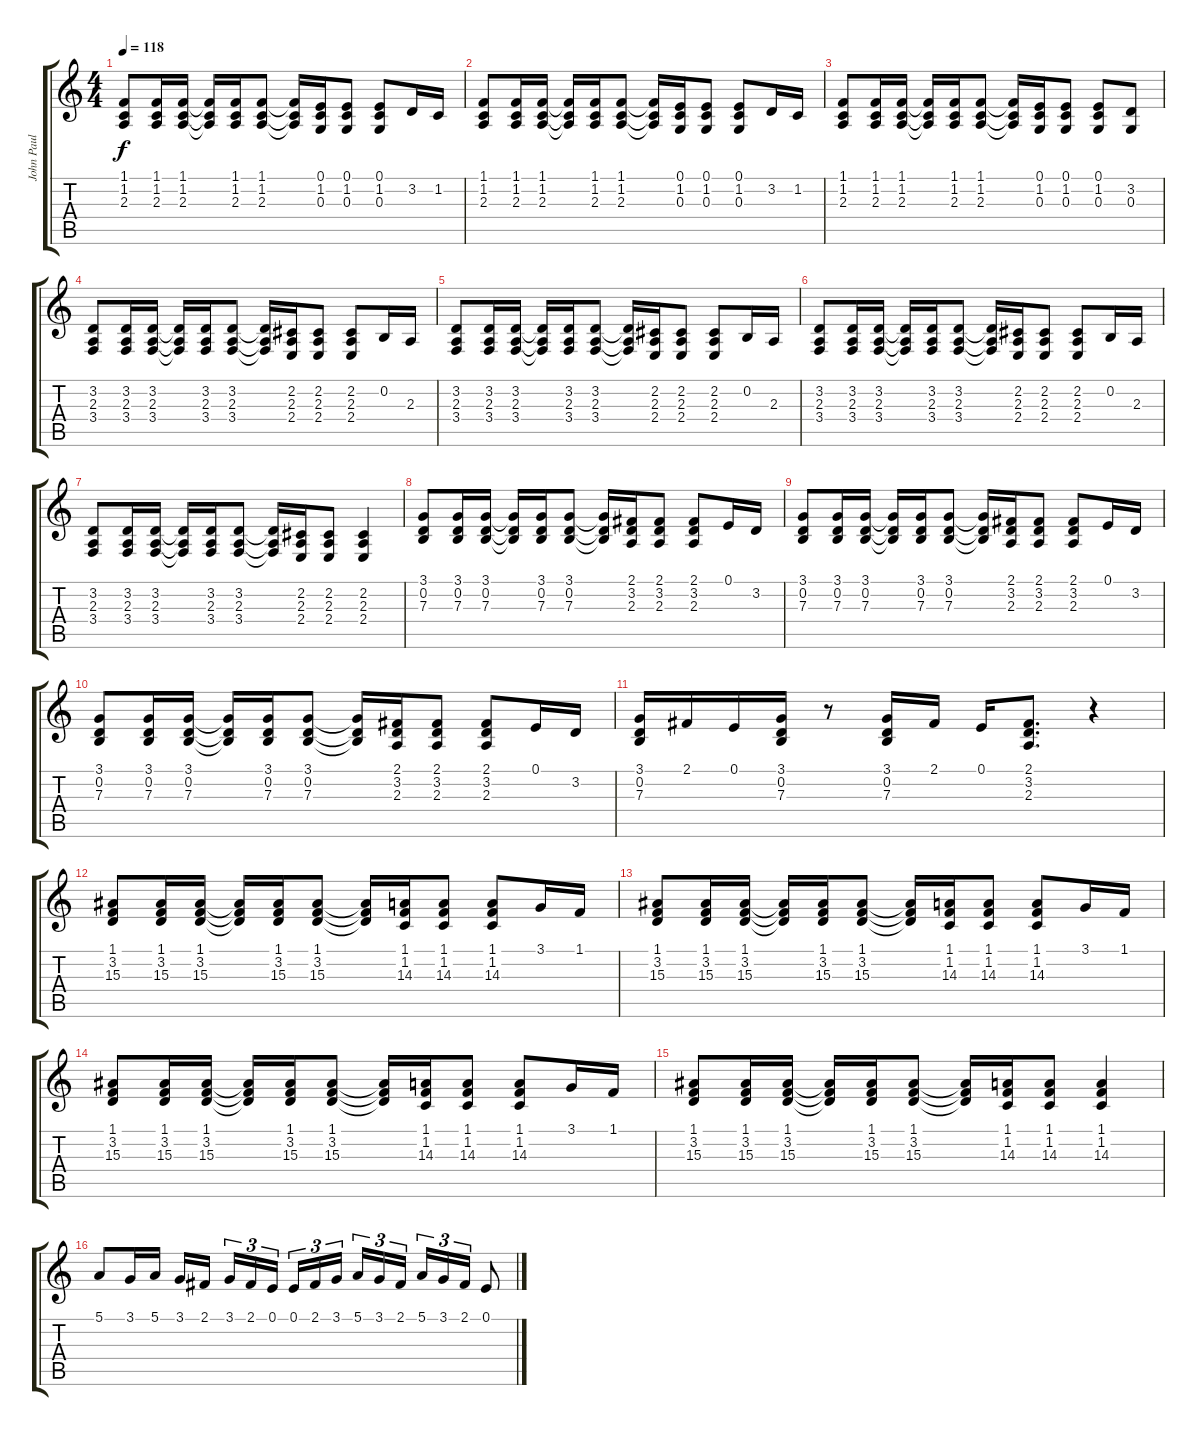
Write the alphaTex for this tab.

\track ("John Paul Jones (Orgão)" "John Paul ") {instrument brasssection}
\staff {score tabs}
\tuning (E4 B3 G3 D3 A2 E2) {hide}
\ts (4 4)
\tempo 118
\clef g2
\ks c
(1.1 1.2 2.3).8{dy f} (1.1 1.2 2.3).16 (1.1 1.2 2.3).16 (1.1{t} 1.2{t} 2.3{t}).16 (1.1 1.2 2.3).16 (1.1 1.2 2.3).8 (1.1{t} 1.2{t} 2.3{t}).16 (0.1 1.2 0.3).16 (0.1 1.2 0.3).8 (0.1 1.2 0.3).8 3.2.16 1.2.16 |
(1.1 1.2 2.3).8 (1.1 1.2 2.3).16 (1.1 1.2 2.3).16 (1.1{t} 1.2{t} 2.3{t}).16 (1.1 1.2 2.3).16 (1.1 1.2 2.3).8 (1.1{t} 1.2{t} 2.3{t}).16 (0.1 1.2 0.3).16 (0.1 1.2 0.3).8 (0.1 1.2 0.3).8 3.2.16 1.2.16 |
(1.1 1.2 2.3).8 (1.1 1.2 2.3).16 (1.1 1.2 2.3).16 (1.1{t} 1.2{t} 2.3{t}).16 (1.1 1.2 2.3).16 (1.1 1.2 2.3).8 (1.1{t} 1.2{t} 2.3{t}).16 (0.1 1.2 0.3).16 (0.1 1.2 0.3).8 (0.1 1.2 0.3).8 (3.2 0.3).8 |
(3.2 2.3 3.4).8{beam Up} (3.2 2.3 3.4).16{beam Up} (3.2 2.3 3.4).16{beam Up} (3.2{t} 2.3{t} 3.4{t}).16{beam Up} (3.2 2.3 3.4).16{beam Up} (3.2 2.3 3.4).8{beam Up} (3.2{t} 2.3{t} 3.4{t}).16 (2.2 2.3 2.4).16 (2.2 2.3 2.4).8 (2.2 2.3 2.4).8 0.2.16 2.3.16 |
(3.2 2.3 3.4).8{beam Up} (3.2 2.3 3.4).16{beam Up} (3.2 2.3 3.4).16{beam Up} (3.2{t} 2.3{t} 3.4{t}).16{beam Up} (3.2 2.3 3.4).16{beam Up} (3.2 2.3 3.4).8{beam Up} (3.2{t} 2.3{t} 3.4{t}).16 (2.2 2.3 2.4).16 (2.2 2.3 2.4).8 (2.2 2.3 2.4).8 0.2.16 2.3.16 |
(3.2 2.3 3.4).8{beam Up} (3.2 2.3 3.4).16{beam Up} (3.2 2.3 3.4).16{beam Up} (3.2{t} 2.3{t} 3.4{t}).16{beam Up} (3.2 2.3 3.4).16{beam Up} (3.2 2.3 3.4).8{beam Up} (3.2{t} 2.3{t} 3.4{t}).16 (2.2 2.3 2.4).16 (2.2 2.3 2.4).8 (2.2 2.3 2.4).8 0.2.16 2.3.16 |
(3.2 2.3 3.4).8{beam Up} (3.2 2.3 3.4).16{beam Up} (3.2 2.3 3.4).16{beam Up} (3.2{t} 2.3{t} 3.4{t}).16{beam Up} (3.2 2.3 3.4).16{beam Up} (3.2 2.3 3.4).8{beam Up} (3.2{t} 2.3{t} 3.4{t}).16 (2.2 2.3 2.4).16 (2.2 2.3 2.4).8 (2.2 2.3 2.4).4 |
(3.1 0.2 7.3).8 (3.1 0.2 7.3).16 (3.1 0.2 7.3).16 (3.1{t} 0.2{t} 7.3{t}).16 (3.1 0.2 7.3).16 (3.1 0.2 7.3).8 (3.1{t} 0.2{t} 7.3{t}).16 (2.1 3.2 2.3).16 (2.1 3.2 2.3).8 (2.1 3.2 2.3).8 0.1.16 3.2.16 |
(3.1 0.2 7.3).8 (3.1 0.2 7.3).16 (3.1 0.2 7.3).16 (3.1{t} 0.2{t} 7.3{t}).16 (3.1 0.2 7.3).16 (3.1 0.2 7.3).8 (3.1{t} 0.2{t} 7.3{t}).16 (2.1 3.2 2.3).16 (2.1 3.2 2.3).8 (2.1 3.2 2.3).8 0.1.16 3.2.16 |
(3.1 0.2 7.3).8 (3.1 0.2 7.3).16 (3.1 0.2 7.3).16 (3.1{t} 0.2{t} 7.3{t}).16 (3.1 0.2 7.3).16 (3.1 0.2 7.3).8 (3.1{t} 0.2{t} 7.3{t}).16 (2.1 3.2 2.3).16 (2.1 3.2 2.3).8 (2.1 3.2 2.3).8 0.1.16 3.2.16 |
(3.1 0.2 7.3).16 2.1.16 0.1.16 (3.1 0.2 7.3).16 r.8 (3.1 0.2 7.3).16 2.1.16 0.1.16 (2.1 3.2 2.3).8{d} r.4 |
(1.1 3.2 15.3).8 (1.1 3.2 15.3).16 (1.1 3.2 15.3).16 (1.1{t} 3.2{t} 15.3{t}).16 (1.1 3.2 15.3).16 (1.1 3.2 15.3).8 (1.1{t} 3.2{t} 15.3{t}).16 (1.1 1.2 14.3).16 (1.1 1.2 14.3).8 (1.1 1.2 14.3).8 3.1.16 1.1.16 |
(1.1 3.2 15.3).8 (1.1 3.2 15.3).16 (1.1 3.2 15.3).16 (1.1{t} 3.2{t} 15.3{t}).16 (1.1 3.2 15.3).16 (1.1 3.2 15.3).8 (1.1{t} 3.2{t} 15.3{t}).16 (1.1 1.2 14.3).16 (1.1 1.2 14.3).8 (1.1 1.2 14.3).8 3.1.16 1.1.16 |
(1.1 3.2 15.3).8 (1.1 3.2 15.3).16 (1.1 3.2 15.3).16 (1.1{t} 3.2{t} 15.3{t}).16 (1.1 3.2 15.3).16 (1.1 3.2 15.3).8 (1.1{t} 3.2{t} 15.3{t}).16 (1.1 1.2 14.3).16 (1.1 1.2 14.3).8 (1.1 1.2 14.3).8 3.1.16 1.1.16 |
(1.1 3.2 15.3).8 (1.1 3.2 15.3).16 (1.1 3.2 15.3).16 (1.1{t} 3.2{t} 15.3{t}).16 (1.1 3.2 15.3).16 (1.1 3.2 15.3).8 (1.1{t} 3.2{t} 15.3{t}).16 (1.1 1.2 14.3).16 (1.1 1.2 14.3).8 (1.1 1.2 14.3).4 |
5.1.8 3.1.16 5.1.16 3.1.16 2.1.16{beam splitsecondary} 3.1.16{tu (3 2)} 2.1.16{tu (3 2)} 0.1.16{tu (3 2)} 0.1.16{tu (3 2)} 2.1.16{tu (3 2)} 3.1.16{tu (3 2) beam splitsecondary} 5.1.16{tu (3 2)} 3.1.16{tu (3 2)} 2.1.16{tu (3 2)} 5.1.16{tu (3 2)} 3.1.16{tu (3 2)} 2.1.16{tu (3 2)} 0.1.8
